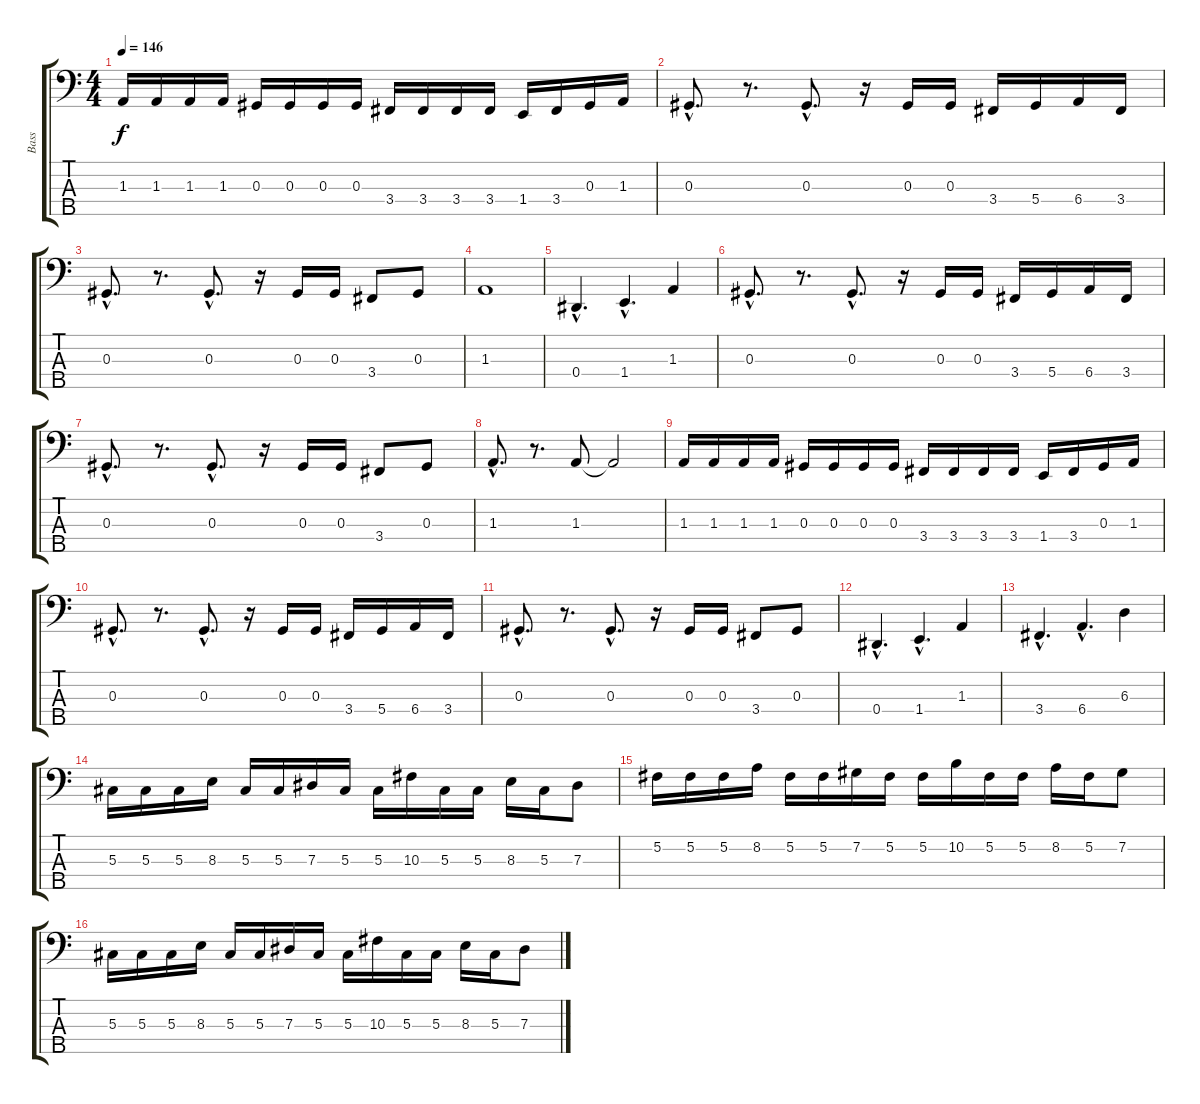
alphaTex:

\track ("Bass" "Bass") {instrument electricbassfinger}
\staff {score tabs}
\tuning (Gb2 Db2 Ab1 Eb1 Bb0) {hide}
\ts (4 4)
\tempo 146
\clef f4
\ks c
1.3.16{dy f} 1.3.16 1.3.16 1.3.16 0.3.16 0.3.16 0.3.16 0.3.16 3.4.16 3.4.16 3.4.16 3.4.16 1.4.16 3.4.16 0.3.16 1.3.16 |
0.3{hac}.8{d} r.8{d} 0.3{hac}.8{d} r.16 0.3.16 0.3.16 3.4.16 5.4.16 6.4.16 3.4.16 |
0.3{hac}.8{d} r.8{d} 0.3{hac}.8{d} r.16 0.3.16 0.3.16 3.4.8 0.3.8 |
1.3.1 |
0.4{hac}.4{d} 1.4{hac}.4{d} 1.3.4 |
0.3{hac}.8{d} r.8{d} 0.3{hac}.8{d} r.16 0.3.16 0.3.16 3.4.16 5.4.16 6.4.16 3.4.16 |
0.3{hac}.8{d} r.8{d} 0.3{hac}.8{d} r.16 0.3.16 0.3.16 3.4.8 0.3.8 |
1.3{hac}.8{d} r.8{d} 1.3.8 1.3{t}.2 |
1.3.16 1.3.16 1.3.16 1.3.16 0.3.16 0.3.16 0.3.16 0.3.16 3.4.16 3.4.16 3.4.16 3.4.16 1.4.16 3.4.16 0.3.16 1.3.16 |
0.3{hac}.8{d} r.8{d} 0.3{hac}.8{d} r.16 0.3.16 0.3.16 3.4.16 5.4.16 6.4.16 3.4.16 |
0.3{hac}.8{d} r.8{d} 0.3{hac}.8{d} r.16 0.3.16 0.3.16 3.4.8 0.3.8 |
0.4{hac}.4{d} 1.4{hac}.4{d} 1.3.4 |
3.4{hac}.4{d} 6.4{hac}.4{d} 6.3.4 |
5.3.16 5.3.16 5.3.16 8.3.16 5.3.16 5.3.16 7.3.16 5.3.16 5.3.16 10.3.16 5.3.16 5.3.16 8.3.16 5.3.16 7.3.8 |
5.2.16 5.2.16 5.2.16 8.2.16 5.2.16 5.2.16 7.2.16 5.2.16 5.2.16 10.2.16 5.2.16 5.2.16 8.2.16 5.2.16 7.2.8 |
5.3.16 5.3.16 5.3.16 8.3.16 5.3.16 5.3.16 7.3.16 5.3.16 5.3.16 10.3.16 5.3.16 5.3.16 8.3.16 5.3.16 7.3.8
